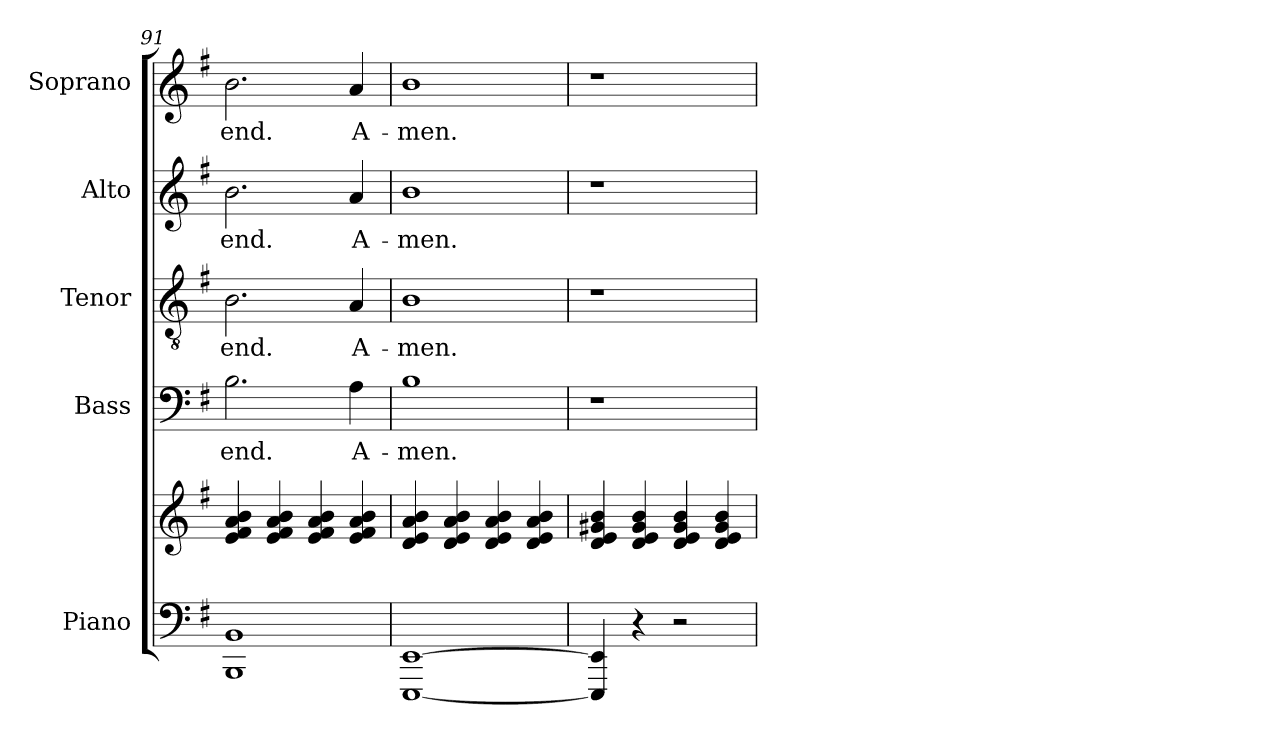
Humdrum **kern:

**kern	**kern	**kern	**text	**kern	**text	**kern	**text	**kern	**text
*part5	*part5	*part4	*part4	*part3	*part3	*part2	*part2	*part1	*part1
*staff6	*staff5	*staff4	*staff4	*staff3	*staff3	*staff2	*staff2	*staff1	*staff1
*I"Piano	*	*I"Bass	*	*I"Tenor	*	*I"Alto	*	*I"Soprano	*
*	*	*I'B.	*	*I'T.	*	*I'A.	*	*I'S.	*
*clefF4	*clefG2	*clefF4	*	*clefGv2	*	*clefG2	*	*clefG2	*
*k[f#]	*k[f#]	*k[f#]	*	*k[f#]	*	*k[f#]	*	*k[f#]	*
*G:	*G:	*G:	*	*G:	*	*G:	*	*G:	*
=91	=91	=91	=91	=91	=91	=91	=91	=91	=91
!	!	!	!LO:LY:b:cj	!	!LO:LY:b:cj	!	!LO:LY:b:cj	!	!LO:LY:b:cj
1BB 1BBB	4e/ 4a/ 4f#/ 4b/	2.B\	end.	2.B\	end.	2.b\	end.	2.b\	end.
.	4e/ 4a/ 4f#/ 4b/	.	.	.	.	.	.	.	.
.	4a/ 4e/ 4f#/ 4b/	.	.	.	.	.	.	.	.
!	!	!	!LO:LY:b:cj	!	!LO:LY:b:cj	!	!LO:LY:b:cj	!	!LO:LY:b:cj
.	4e/ 4a/ 4f#/ 4b/	4A\	A-	4A/	A-	4a/	A-	4a/	A-
=92	=92	=92	=92	=92	=92	=92	=92	=92	=92
!	!	!	!LO:LY:b:cj	!	!LO:LY:b:cj	!	!LO:LY:b:cj	!	!LO:LY:b:cj
[>1EE [<1EEE	4d/ 4a/ 4e/ 4b/	1B	-men.	1B	-men.	1b	-men.	1b	-men.
.	4d/ 4a/ 4e/ 4b/	.	.	.	.	.	.	.	.
.	4a/ 4d/ 4e/ 4b/	.	.	.	.	.	.	.	.
.	4d/ 4a/ 4e/ 4b/	.	.	.	.	.	.	.	.
=93	=93	=93	=93	=93	=93	=93	=93	=93	=93
4EEE/] 4EE/]	4b/ 4g#X/ 4d/ 4e/	1r	.	1r	.	1r	.	1r	.
4r	4b/ 4d/ 4g#/ 4e/	.	.	.	.	.	.	.	.
2r	4b/ 4g#/ 4d/ 4e/	.	.	.	.	.	.	.	.
.	4b/ 4g#/ 4d/ 4e/	.	.	.	.	.	.	.	.
=	=	=	=	=	=	=	=	=	=
*-	*-	*-	*-	*-	*-	*-	*-	*-	*-
